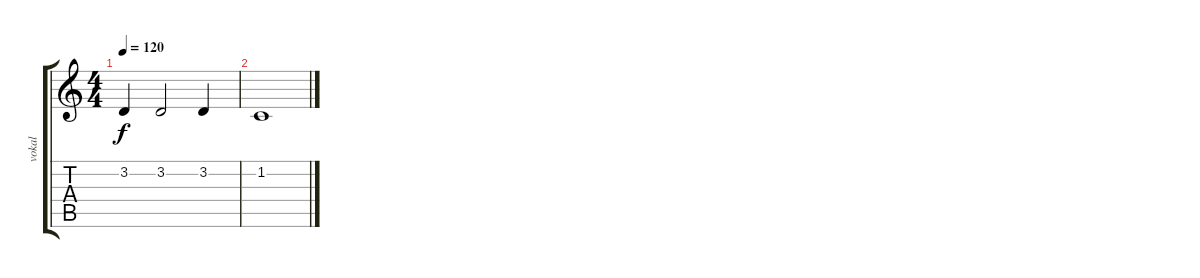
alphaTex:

\track ("vokal" "vokal") {instrument clarinet}
\staff {score tabs}
\tuning (E4 B3 G3 D3 A2 E2) {hide}
\ts (4 4)
\tempo 120
\clef g2
\ks c
3.2.4{dy f} 3.2.2 3.2.4 |
1.2.1
